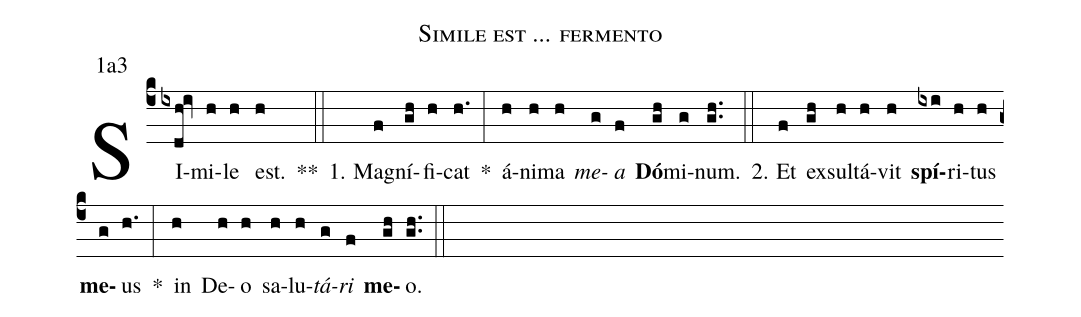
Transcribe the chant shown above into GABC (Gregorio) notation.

name:Simile est ... fermento;
office-part:Antiphona;
mode:1;
annotation:1a3;
%%
(c4) SI(ixdh!iv)mi(h)le(h) est.(h) **(::)
1. Ma(f)gní(gh)fi(h)cat(h.) *(:) á(h)ni(h)ma(h) <i>me</i>(g)<i>a</i>(f) <b>Dó</b>(gh)mi(g)num.(gh..) (::)
2. Et(f) ex(gh)sul(h)tá(h)vit(h) <b>spí</b>(ixi)ri(h)tus(h) <b>me</b>(g)us(h.) *(:) in(h) De(h)o(h) sa(h)lu(h)<i>tá</i>(g)<i>ri</i>(f) <b>me</b>(gh)o.(gh..) (::)
